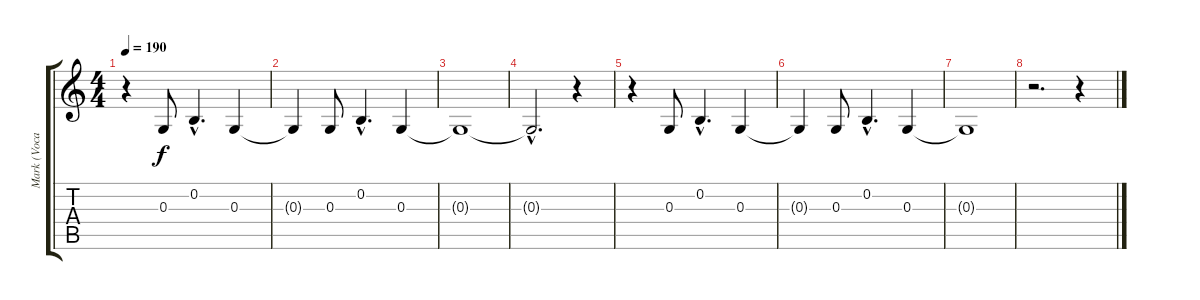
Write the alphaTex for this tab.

\track ("Mark (Vocals)" "Mark (Voca") {instrument tenorsax}
\staff {score tabs}
\tuning (E4 B3 G3 D3 A2 E2) {hide}
\ts (4 4)
\tempo 190
\clef g2
\ks c
r.4{dy f} 0.3.8 0.2{hac}.4{d} 0.3.4 |
0.3{t}.4 0.3.8 0.2{hac}.4{d} 0.3.4 |
0.3{t}.1 |
0.3{hac t}.2{d} r.4 |
r.4 0.3.8 0.2{hac}.4{d} 0.3.4 |
0.3{t}.4 0.3.8 0.2{hac}.4{d} 0.3.4 |
0.3{t}.1 |
r.2{d} r.4
